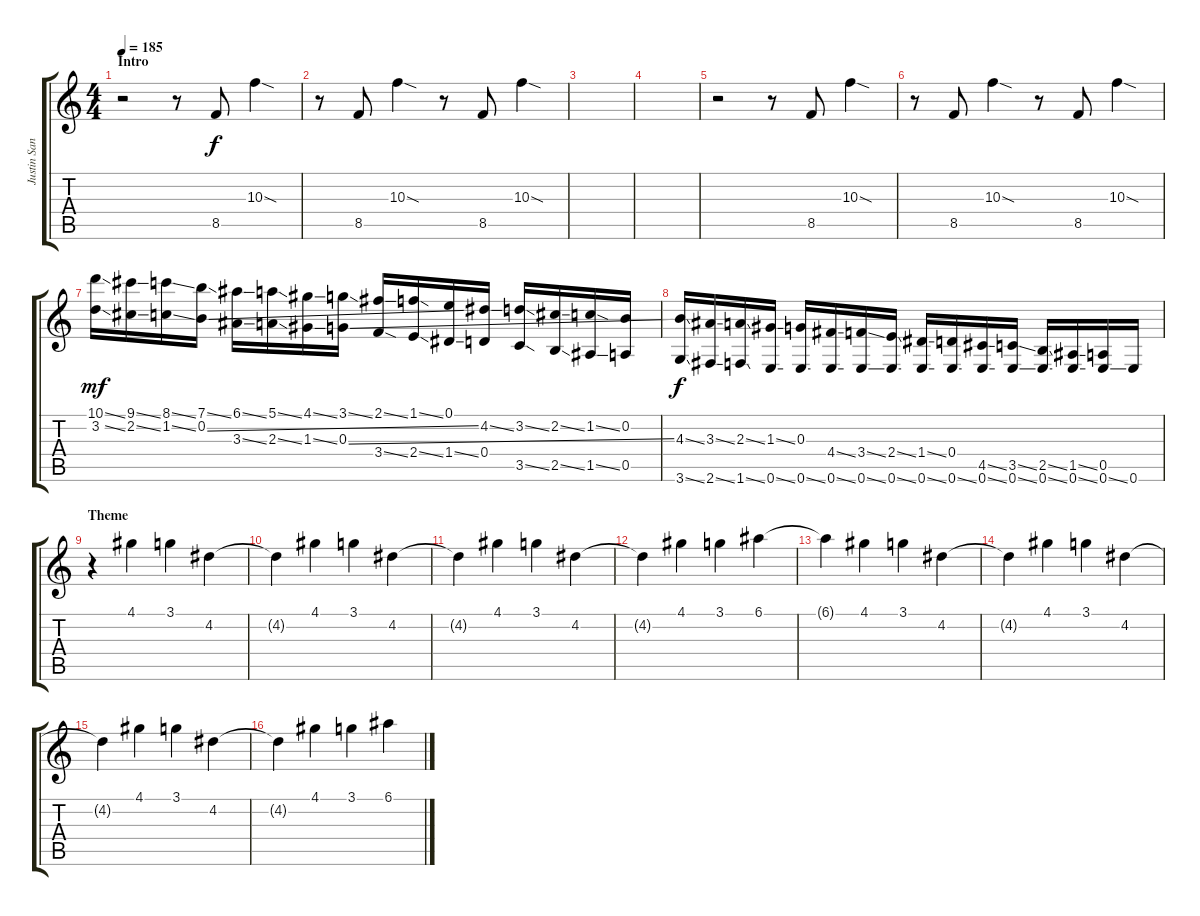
\track ("Justin Sane" "Justin San") {instrument distortionguitar}
\staff {score tabs}
\tuning (E4 B3 G3 D3 A2 E2) {hide}
\ts (4 4)
\section ("" "Intro")
\tempo 185
\clef g2
\ks c
r.2{dy f instrument distortionguitar} r.8 8.5.8 10.3{sod}.4 |
r.8 8.5.8 10.3{sod}.4 r.8 8.5.8 10.3{sod}.4 |
|
|
r.2 r.8 8.5.8 10.3{sod}.4 |
r.8 8.5.8 10.3{sod}.4 r.8 8.5.8 10.3{sod}.4 |
(10.1{ss} 3.2{ss}).16{dy mf} (9.1{ss} 2.2{ss}).16 (8.1{ss} 1.2{ss}).16 (7.1{ss} 0.2{ss}).16 (6.1{ss} 3.3{ss}).16 (5.1{ss} 2.3{ss}).16 (4.1{ss} 1.3{ss}).16 (3.1{ss} 0.3{ss}).16 (2.1{ss} 3.4{ss}).16 (1.1{ss} 2.4{ss}).16 (0.1 1.4{ss}).16 (4.2{ss} 0.4).16 (3.2{ss} 3.5{ss}).16 (2.2{ss} 2.5{ss}).16 (1.2{ss} 1.5{ss}).16 (0.2 0.5).16 |
(4.3{ss} 3.6{ss}).16{dy f} (3.3{ss} 2.6{ss}).16 (2.3{ss} 1.6{ss}).16 (1.3{ss} 0.6{ss}).16 (0.3 0.6{ss}).16 (4.4{ss} 0.6{ss}).16 (3.4{ss} 0.6{ss}).16 (2.4{ss} 0.6{ss}).16 (1.4{ss} 0.6{ss}).16 (0.4 0.6{ss}).16 (4.5{ss} 0.6{ss}).16 (3.5{ss} 0.6{ss}).16 (2.5{ss} 0.6{ss}).16 (1.5{ss} 0.6{ss}).16 (0.5 0.6{ss}).16 0.6.16 |
\section ("" "Theme")
r.4 4.1.4 3.1.4 4.2.4 |
4.2{t}.4 4.1.4 3.1.4 4.2.4 |
4.2{t}.4 4.1.4 3.1.4 4.2.4 |
4.2{t}.4 4.1.4 3.1.4 6.1.4 |
6.1{t}.4 4.1.4 3.1.4 4.2.4 |
4.2{t}.4 4.1.4 3.1.4 4.2.4 |
4.2{t}.4 4.1.4 3.1.4 4.2.4 |
4.2{t}.4 4.1.4 3.1.4 6.1.4
